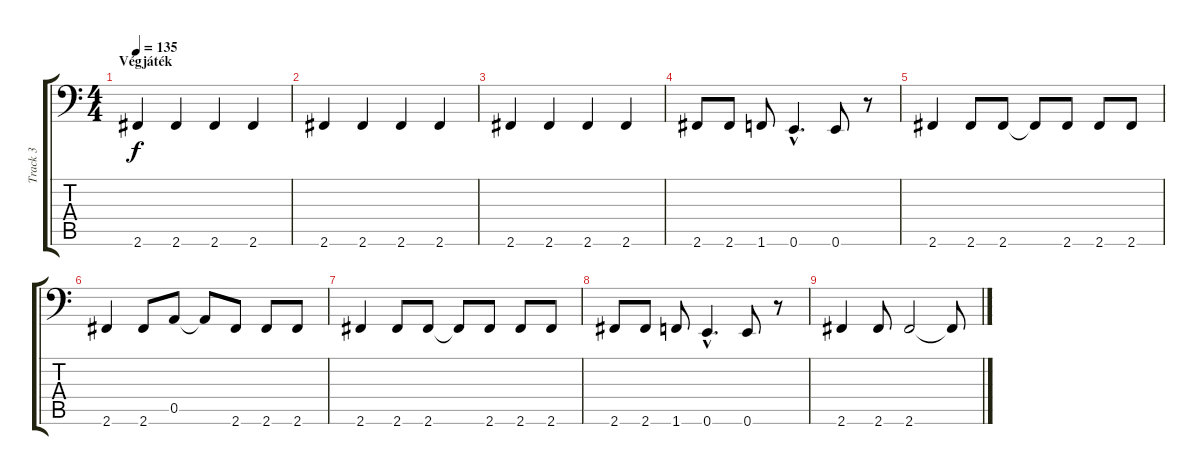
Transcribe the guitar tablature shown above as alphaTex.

\track ("Track 3" "Track 3") {instrument electricbasspick}
\staff {score tabs}
\tuning (E3 B2 G2 D2 A1 E1) {hide}
\ts (4 4)
\section ("" "Végjáték")
\tempo 135
\clef f4
\ks c
2.6.4{dy f} 2.6.4 2.6.4 2.6.4 |
2.6.4 2.6.4 2.6.4 2.6.4 |
2.6.4 2.6.4 2.6.4 2.6.4 |
2.6.8 2.6.8 1.6.8 0.6{hac}.4{d} 0.6.8 r.8 |
2.6.4 2.6.8 2.6.8 2.6{t}.8 2.6.8 2.6.8 2.6.8 |
2.6.4 2.6.8 0.5.8 0.5{t}.8 2.6.8 2.6.8 2.6.8 |
2.6.4 2.6.8 2.6.8 2.6{t}.8 2.6.8 2.6.8 2.6.8 |
2.6.8 2.6.8 1.6.8 0.6{hac}.4{d} 0.6.8 r.8 |
2.6.4 2.6.8 2.6.2 2.6{t}.8
